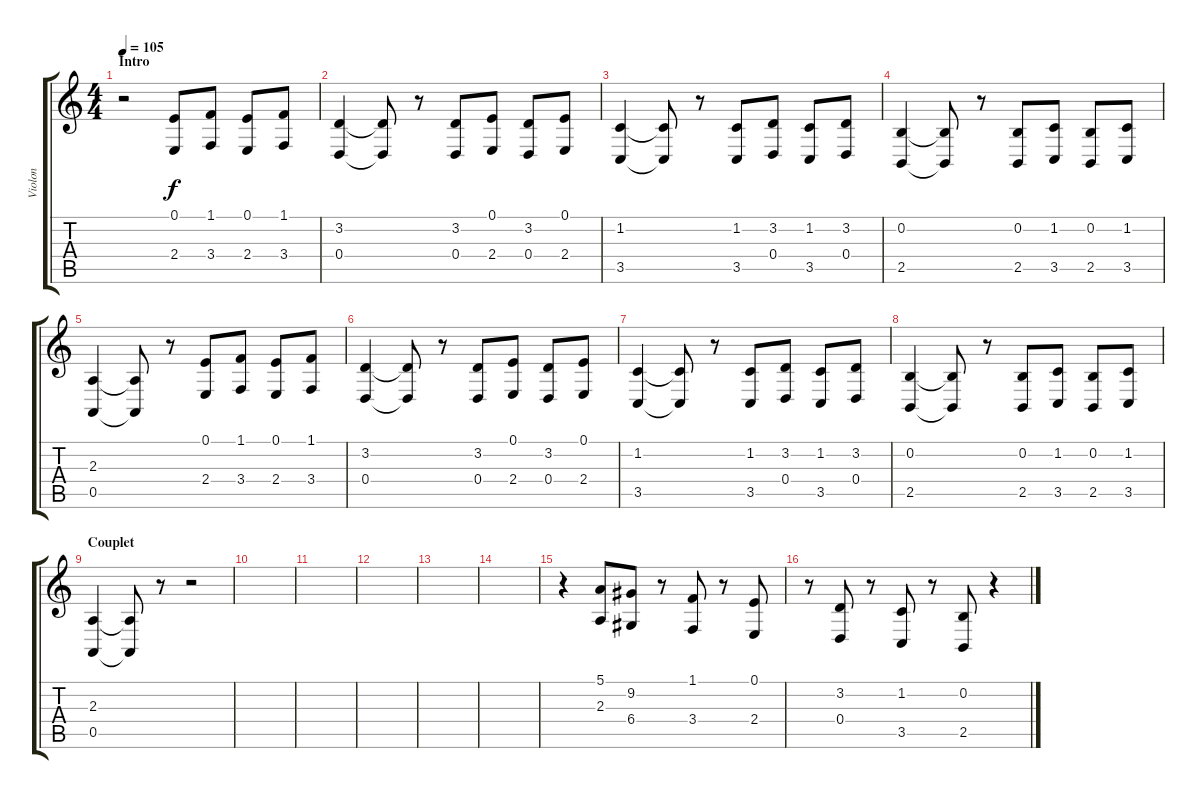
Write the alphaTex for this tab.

\track ("Violon" "Violon") {instrument viola}
\staff {score tabs}
\tuning (E4 B3 G3 D3 A2 E2) {hide}
\ts (4 4)
\section ("" "Intro")
\tempo 105
\clef g2
\ks c
r.2{dy f instrument viola} (0.1 2.4).8 (1.1 3.4).8 (0.1 2.4).8 (1.1 3.4).8 |
(3.2 0.4).4 (3.2{t} 0.4{t}).8 r.8 (3.2 0.4).8 (0.1 2.4).8 (3.2 0.4).8 (0.1 2.4).8 |
(1.2 3.5).4 (1.2{t} 3.5{t}).8 r.8 (1.2 3.5).8 (3.2 0.4).8 (1.2 3.5).8 (3.2 0.4).8 |
(0.2 2.5).4 (0.2{t} 2.5{t}).8 r.8 (0.2 2.5).8 (1.2 3.5).8 (0.2 2.5).8 (1.2 3.5).8 |
(2.3 0.5).4 (2.3{t} 0.5{t}).8 r.8 (0.1 2.4).8 (1.1 3.4).8 (0.1 2.4).8 (1.1 3.4).8 |
(3.2 0.4).4 (3.2{t} 0.4{t}).8 r.8 (3.2 0.4).8 (0.1 2.4).8 (3.2 0.4).8 (0.1 2.4).8 |
(1.2 3.5).4 (1.2{t} 3.5{t}).8 r.8 (1.2 3.5).8 (3.2 0.4).8 (1.2 3.5).8 (3.2 0.4).8 |
(0.2 2.5).4 (0.2{t} 2.5{t}).8 r.8 (0.2 2.5).8 (1.2 3.5).8 (0.2 2.5).8 (1.2 3.5).8 |
\section ("" "Couplet")
(2.3 0.5).4 (2.3{t} 0.5{t}).8 r.8 r.2 |
|
|
|
|
|
r.4 (5.1 2.3).8 (9.2 6.4).8 r.8 (1.1 3.4).8 r.8 (0.1 2.4).8 |
r.8 (3.2 0.4).8 r.8 (1.2 3.5).8 r.8 (0.2 2.5).8 r.4
